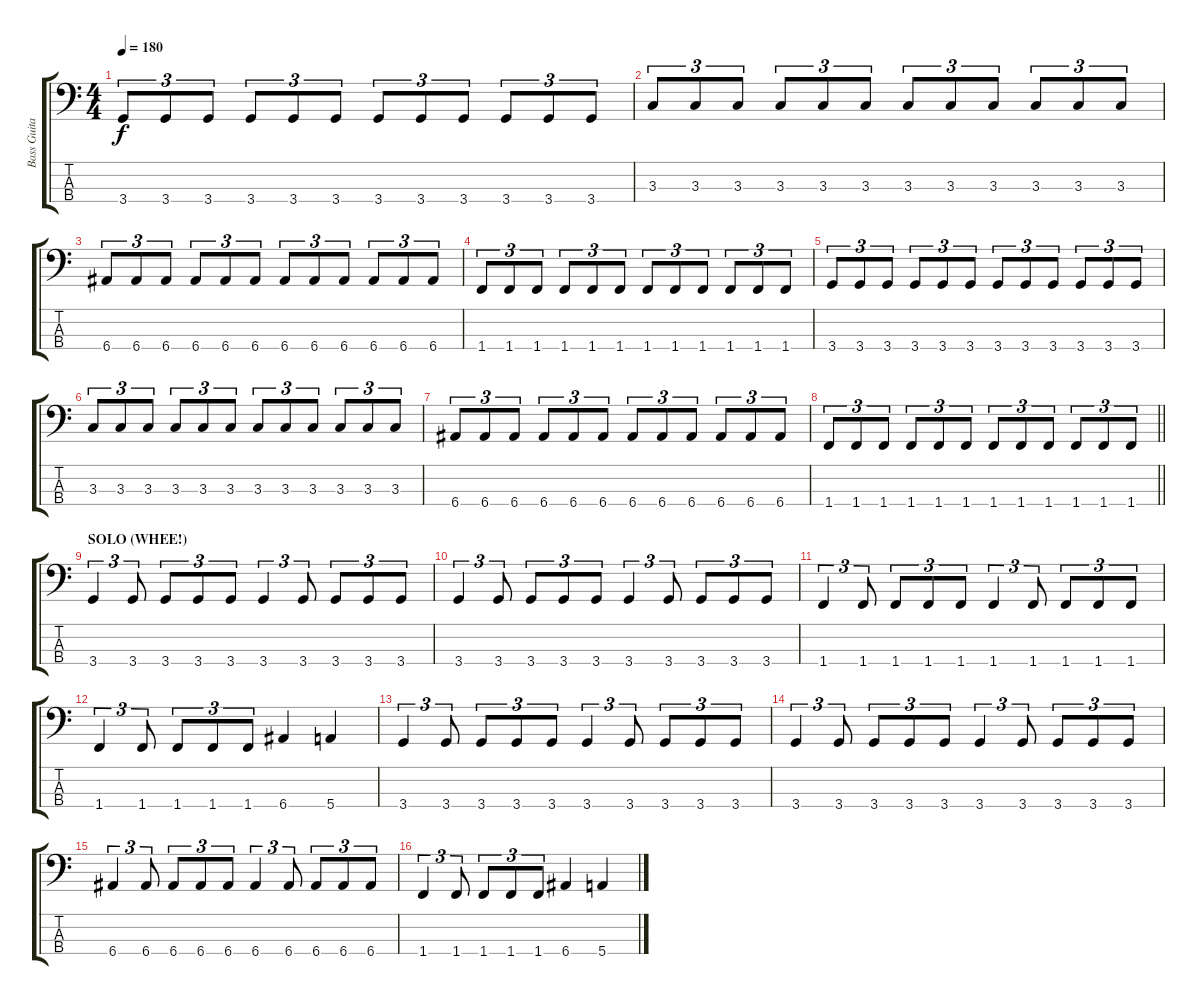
\track ("Bass Guitar" "Bass Guita") {instrument electricbassfinger}
\staff {score tabs}
\tuning (G2 D2 A1 E1) {hide}
\ts (4 4)
\tempo 180
\clef f4
\ks c
3.4.8{tu (3 2) dy f} 3.4.8{tu (3 2)} 3.4.8{tu (3 2)} 3.4.8{tu (3 2)} 3.4.8{tu (3 2)} 3.4.8{tu (3 2)} 3.4.8{tu (3 2)} 3.4.8{tu (3 2)} 3.4.8{tu (3 2)} 3.4.8{tu (3 2)} 3.4.8{tu (3 2)} 3.4.8{tu (3 2)} |
3.3.8{tu (3 2)} 3.3.8{tu (3 2)} 3.3.8{tu (3 2)} 3.3.8{tu (3 2)} 3.3.8{tu (3 2)} 3.3.8{tu (3 2)} 3.3.8{tu (3 2)} 3.3.8{tu (3 2)} 3.3.8{tu (3 2)} 3.3.8{tu (3 2)} 3.3.8{tu (3 2)} 3.3.8{tu (3 2)} |
6.4.8{tu (3 2)} 6.4.8{tu (3 2)} 6.4.8{tu (3 2)} 6.4.8{tu (3 2)} 6.4.8{tu (3 2)} 6.4.8{tu (3 2)} 6.4.8{tu (3 2)} 6.4.8{tu (3 2)} 6.4.8{tu (3 2)} 6.4.8{tu (3 2)} 6.4.8{tu (3 2)} 6.4.8{tu (3 2)} |
1.4.8{tu (3 2)} 1.4.8{tu (3 2)} 1.4.8{tu (3 2)} 1.4.8{tu (3 2)} 1.4.8{tu (3 2)} 1.4.8{tu (3 2)} 1.4.8{tu (3 2)} 1.4.8{tu (3 2)} 1.4.8{tu (3 2)} 1.4.8{tu (3 2)} 1.4.8{tu (3 2)} 1.4.8{tu (3 2)} |
3.4.8{tu (3 2)} 3.4.8{tu (3 2)} 3.4.8{tu (3 2)} 3.4.8{tu (3 2)} 3.4.8{tu (3 2)} 3.4.8{tu (3 2)} 3.4.8{tu (3 2)} 3.4.8{tu (3 2)} 3.4.8{tu (3 2)} 3.4.8{tu (3 2)} 3.4.8{tu (3 2)} 3.4.8{tu (3 2)} |
3.3.8{tu (3 2)} 3.3.8{tu (3 2)} 3.3.8{tu (3 2)} 3.3.8{tu (3 2)} 3.3.8{tu (3 2)} 3.3.8{tu (3 2)} 3.3.8{tu (3 2)} 3.3.8{tu (3 2)} 3.3.8{tu (3 2)} 3.3.8{tu (3 2)} 3.3.8{tu (3 2)} 3.3.8{tu (3 2)} |
6.4.8{tu (3 2)} 6.4.8{tu (3 2)} 6.4.8{tu (3 2)} 6.4.8{tu (3 2)} 6.4.8{tu (3 2)} 6.4.8{tu (3 2)} 6.4.8{tu (3 2)} 6.4.8{tu (3 2)} 6.4.8{tu (3 2)} 6.4.8{tu (3 2)} 6.4.8{tu (3 2)} 6.4.8{tu (3 2)} |
\barLineRight lightlight
1.4.8{tu (3 2)} 1.4.8{tu (3 2)} 1.4.8{tu (3 2)} 1.4.8{tu (3 2)} 1.4.8{tu (3 2)} 1.4.8{tu (3 2)} 1.4.8{tu (3 2)} 1.4.8{tu (3 2)} 1.4.8{tu (3 2)} 1.4.8{tu (3 2)} 1.4.8{tu (3 2)} 1.4.8{tu (3 2)} |
\section ("" "SOLO (WHEE!)")
3.4.4{tu (3 2)} 3.4.8{tu (3 2)} 3.4.8{tu (3 2)} 3.4.8{tu (3 2)} 3.4.8{tu (3 2)} 3.4.4{tu (3 2)} 3.4.8{tu (3 2)} 3.4.8{tu (3 2)} 3.4.8{tu (3 2)} 3.4.8{tu (3 2)} |
3.4.4{tu (3 2)} 3.4.8{tu (3 2)} 3.4.8{tu (3 2)} 3.4.8{tu (3 2)} 3.4.8{tu (3 2)} 3.4.4{tu (3 2)} 3.4.8{tu (3 2)} 3.4.8{tu (3 2)} 3.4.8{tu (3 2)} 3.4.8{tu (3 2)} |
1.4.4{tu (3 2)} 1.4.8{tu (3 2)} 1.4.8{tu (3 2)} 1.4.8{tu (3 2)} 1.4.8{tu (3 2)} 1.4.4{tu (3 2)} 1.4.8{tu (3 2)} 1.4.8{tu (3 2)} 1.4.8{tu (3 2)} 1.4.8{tu (3 2)} |
1.4.4{tu (3 2)} 1.4.8{tu (3 2)} 1.4.8{tu (3 2)} 1.4.8{tu (3 2)} 1.4.8{tu (3 2)} 6.4.4 5.4.4 |
3.4.4{tu (3 2)} 3.4.8{tu (3 2)} 3.4.8{tu (3 2)} 3.4.8{tu (3 2)} 3.4.8{tu (3 2)} 3.4.4{tu (3 2)} 3.4.8{tu (3 2)} 3.4.8{tu (3 2)} 3.4.8{tu (3 2)} 3.4.8{tu (3 2)} |
3.4.4{tu (3 2)} 3.4.8{tu (3 2)} 3.4.8{tu (3 2)} 3.4.8{tu (3 2)} 3.4.8{tu (3 2)} 3.4.4{tu (3 2)} 3.4.8{tu (3 2)} 3.4.8{tu (3 2)} 3.4.8{tu (3 2)} 3.4.8{tu (3 2)} |
6.4.4{tu (3 2)} 6.4.8{tu (3 2)} 6.4.8{tu (3 2)} 6.4.8{tu (3 2)} 6.4.8{tu (3 2)} 6.4.4{tu (3 2)} 6.4.8{tu (3 2)} 6.4.8{tu (3 2)} 6.4.8{tu (3 2)} 6.4.8{tu (3 2)} |
1.4.4{tu (3 2)} 1.4.8{tu (3 2)} 1.4.8{tu (3 2)} 1.4.8{tu (3 2)} 1.4.8{tu (3 2)} 6.4.4 5.4.4
